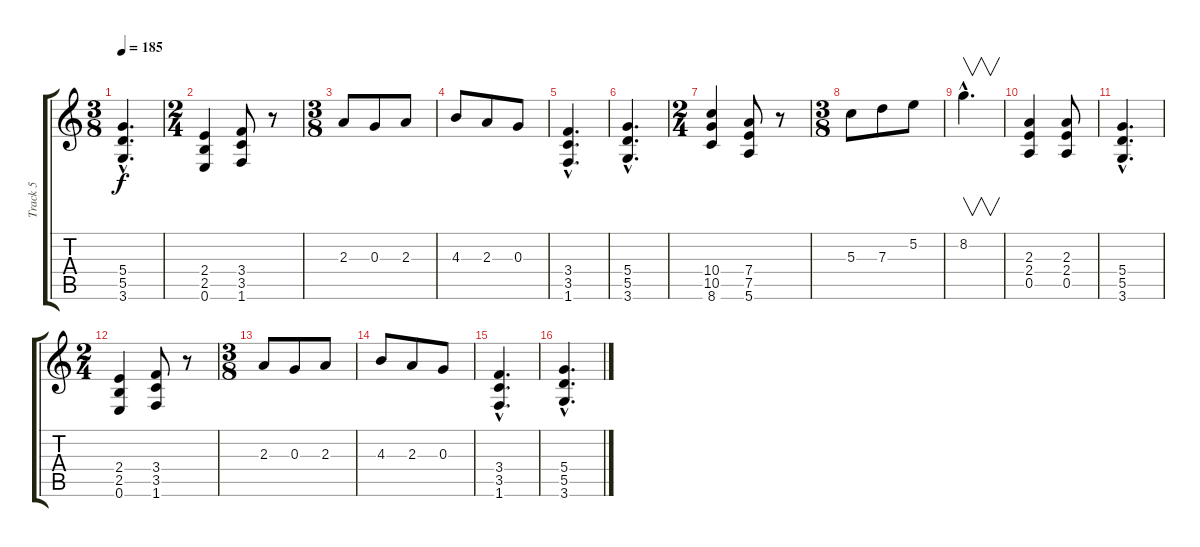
\track ("Track 5" "Track 5") {instrument distortionguitar}
\staff {score tabs}
\tuning (E4 B3 G3 D3 A2 E2) {hide}
\ts (3 8)
\tempo 185
\clef g2
\ks c
(5.4{hac} 5.5{hac} 3.6{hac}).4{d dy f} |
\ts (2 4)
(2.4 2.5 0.6).4 (3.4 3.5 1.6).8 r.8 |
\ts (3 8)
2.3.8 0.3.8 2.3.8 |
4.3.8 2.3.8 0.3.8 |
(3.4{hac} 3.5{hac} 1.6{hac}).4{d} |
(5.4{hac} 5.5{hac} 3.6{hac}).4{d} |
\ts (2 4)
(10.4 10.5 8.6).4 (7.4 7.5 5.6).8 r.8 |
\ts (3 8)
5.3.8 7.3.8 5.2.8 |
8.2{hac}.4{v d} |
(2.3 2.4 0.5).4 (2.3 2.4 0.5).8 |
(5.4{hac} 5.5{hac} 3.6{hac}).4{d} |
\ts (2 4)
(2.4 2.5 0.6).4 (3.4 3.5 1.6).8 r.8 |
\ts (3 8)
2.3.8 0.3.8 2.3.8 |
4.3.8 2.3.8 0.3.8 |
(3.4{hac} 3.5{hac} 1.6{hac}).4{d} |
(5.4{hac} 5.5{hac} 3.6{hac}).4{d}
